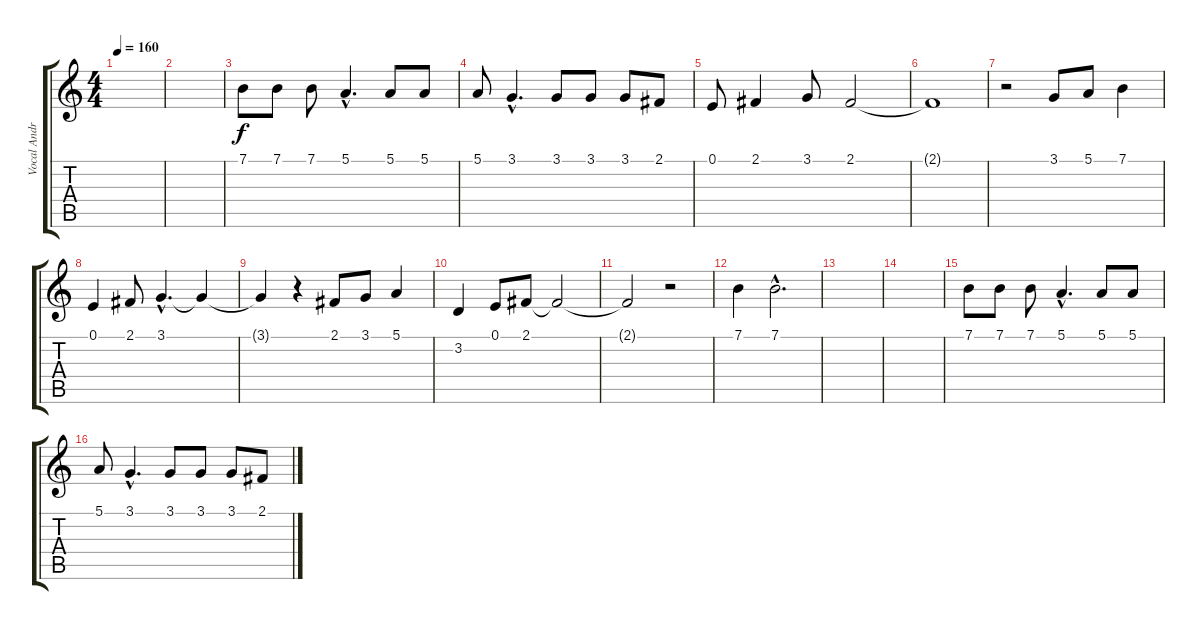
\track ("Vocal Andre" "Vocal Andr") {instrument trombone}
\staff {score tabs}
\tuning (E4 B3 G3 D3 A2 E2) {hide}
\ts (4 4)
\tempo 160
\clef g2
\ks c
|
|
7.1.8 7.1.8 7.1.8 5.1{hac}.4{d} 5.1.8 5.1.8 |
5.1.8 3.1{hac}.4{d} 3.1.8 3.1.8 3.1.8 2.1.8 |
0.1.8 2.1.4 3.1.8 2.1.2 |
2.1{t}.1 |
r.2 3.1.8 5.1.8 7.1.4 |
0.1.4 2.1.8 3.1{hac}.4{d} 3.1{t}.4 |
3.1{t}.4 r.4 2.1.8 3.1.8 5.1.4 |
3.2.4 0.1.8 2.1.8 2.1{t}.2 |
2.1{t}.2 r.2 |
7.1.4 7.1{hac}.2{d} |
|
|
7.1.8 7.1.8 7.1.8 5.1{hac}.4{d} 5.1.8 5.1.8 |
5.1.8 3.1{hac}.4{d} 3.1.8 3.1.8 3.1.8 2.1.8
